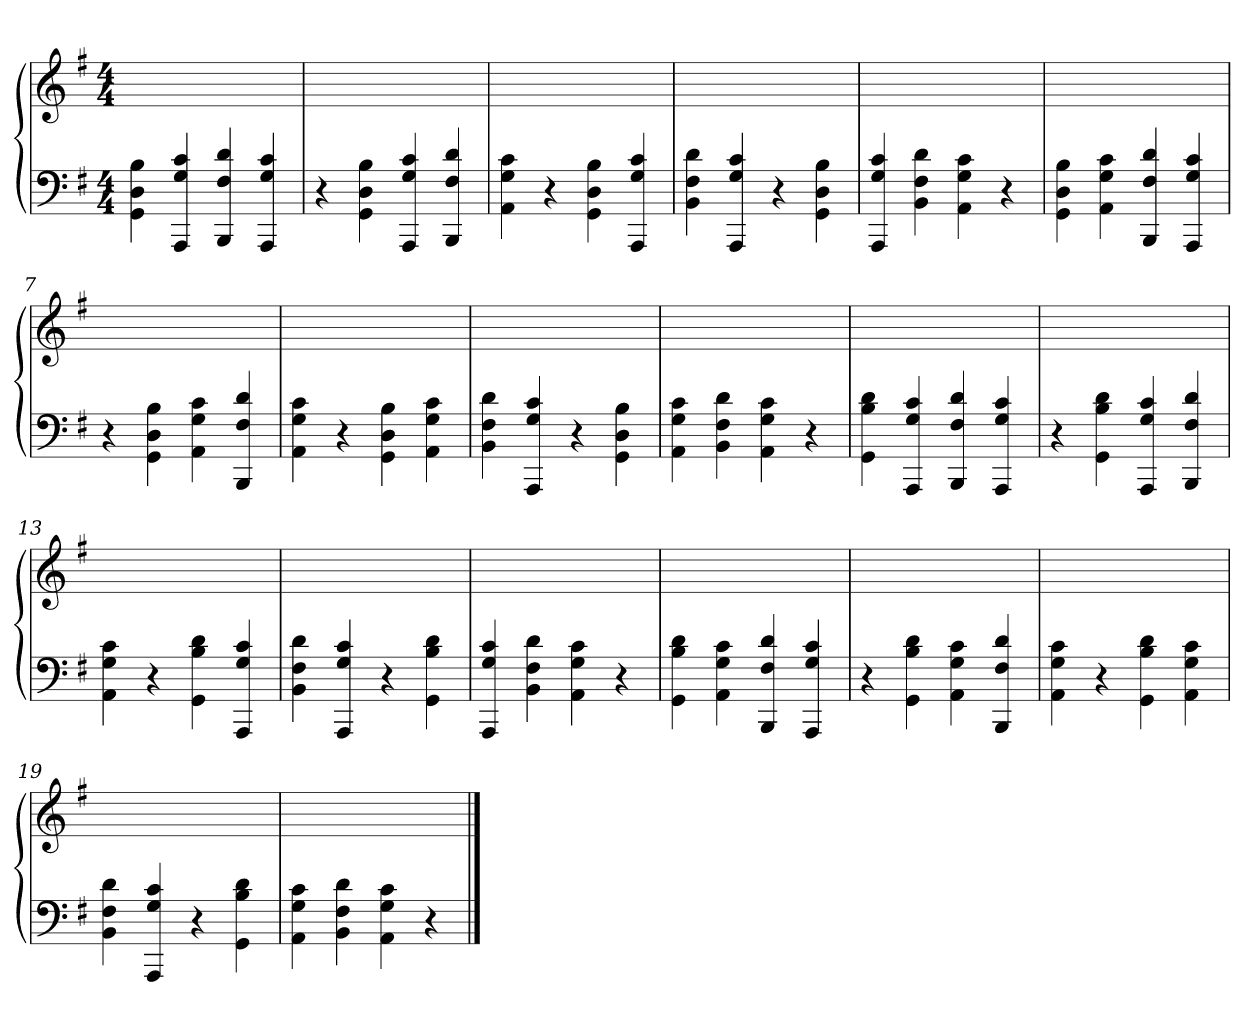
**kern	**kern
*part2	*part1
*staff2	*staff1
*clefF4	*clefG2
*k[f#]	*k[f#]
*G:	*G:
*M4/4	*M4/4
*MM60	*MM60
=1	=1
4GG 4D 4B	1ryy
4AAA 4G 4c	.
4BBB 4F# 4d	.
4AAA 4G 4c	.
=2	=2
4r	1ryy
4GG 4D 4B	.
4AAA 4G 4c	.
4BBB 4F# 4d	.
=3	=3
4AA 4G 4c	1ryy
4r	.
4GG 4D 4B	.
4AAA 4G 4c	.
=4	=4
4BB 4F# 4d	1ryy
4AAA 4G 4c	.
4r	.
4GG 4D 4B	.
=5	=5
4AAA 4G 4c	1ryy
4BB 4F# 4d	.
4AA 4G 4c	.
4r	.
=6	=6
4GG 4D 4B	1ryy
4AA 4G 4c	.
4BBB 4F# 4d	.
4AAA 4G 4c	.
=7	=7
4r	1ryy
4GG 4D 4B	.
4AA 4G 4c	.
4BBB 4F# 4d	.
=8	=8
4AA 4G 4c	1ryy
4r	.
4GG 4D 4B	.
4AA 4G 4c	.
=9	=9
4BB 4F# 4d	1ryy
4AAA 4G 4c	.
4r	.
4GG 4D 4B	.
=10	=10
4AA 4G 4c	1ryy
4BB 4F# 4d	.
4AA 4G 4c	.
4r	.
=11	=11
4GG 4B 4d	1ryy
4AAA 4G 4c	.
4BBB 4F# 4d	.
4AAA 4G 4c	.
=12	=12
4r	1ryy
4GG 4B 4d	.
4AAA 4G 4c	.
4BBB 4F# 4d	.
=13	=13
4AA 4G 4c	1ryy
4r	.
4GG 4B 4d	.
4AAA 4G 4c	.
=14	=14
4BB 4F# 4d	1ryy
4AAA 4G 4c	.
4r	.
4GG 4B 4d	.
=15	=15
4AAA 4G 4c	1ryy
4BB 4F# 4d	.
4AA 4G 4c	.
4r	.
=16	=16
4GG 4B 4d	1ryy
4AA 4G 4c	.
4BBB 4F# 4d	.
4AAA 4G 4c	.
=17	=17
4r	1ryy
4GG 4B 4d	.
4AA 4G 4c	.
4BBB 4F# 4d	.
=18	=18
4AA 4G 4c	1ryy
4r	.
4GG 4B 4d	.
4AA 4G 4c	.
=19	=19
4BB 4F# 4d	1ryy
4AAA 4G 4c	.
4r	.
4GG 4B 4d	.
=20	=20
4AA 4G 4c	1ryy
4BB 4F# 4d	.
4AA 4G 4c	.
4r	.
==	==
*-	*-
